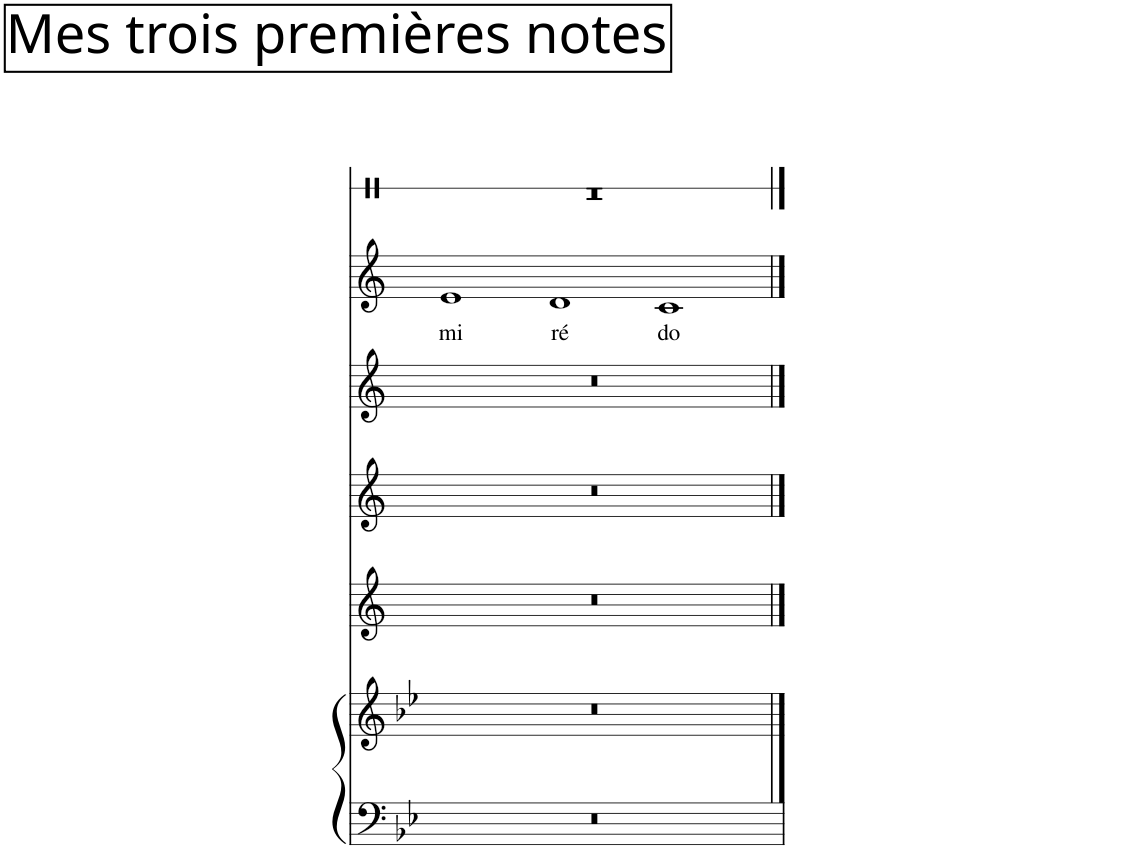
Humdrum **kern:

**kern	**kern	**kern	**kern	**kern	**kern	**text	**kern
*part6	*part6	*part5	*part4	*part3	*part2	*part2	*part1
*staff7	*staff6	*staff5	*staff4	*staff3	*staff2	*staff2	*staff1
*I"Piano	*	*I"Clarinette en Sib	*I"Clarinette en Sib	*I"Clarinette en Sib	*I"Clarinette en Sib	*	*I"Claves
*I'Pno	*	*I'Cl	*I'Cl	*I'Cl	*I'Cl	*	*
*	*	*	*	*	*	*	*stria1
*clefF4	*clefG2	*clefG2	*clefG2	*clefG2	*clefG2	*	*clefX
*	*	*Trd1c2	*Trd1c2	*Trd1c2	*Trd1c2	*	*
*k[b-e-]	*k[b-e-]	*k[]	*k[]	*k[]	*k[]	*	*k[]
*M3/1	*M3/1	*M3/1	*M3/1	*M3/1	*M3/1	*	*M3/1
=1	=1	=1	=1	=1	=1	=1	=1
!	!	!	!	!	!	!LO:LY:b	!
0.r	0.r	0.r	0.r	0.r	1e	mi	0.r
!	!	!	!	!	!	!LO:LY:b	!
.	.	.	.	.	1d	ré	.
!	!	!	!	!	!	!LO:LY:b	!
.	.	.	.	.	1c	do	.
==	==	==	==	==	==	==	==
*-	*-	*-	*-	*-	*-	*-	*-
